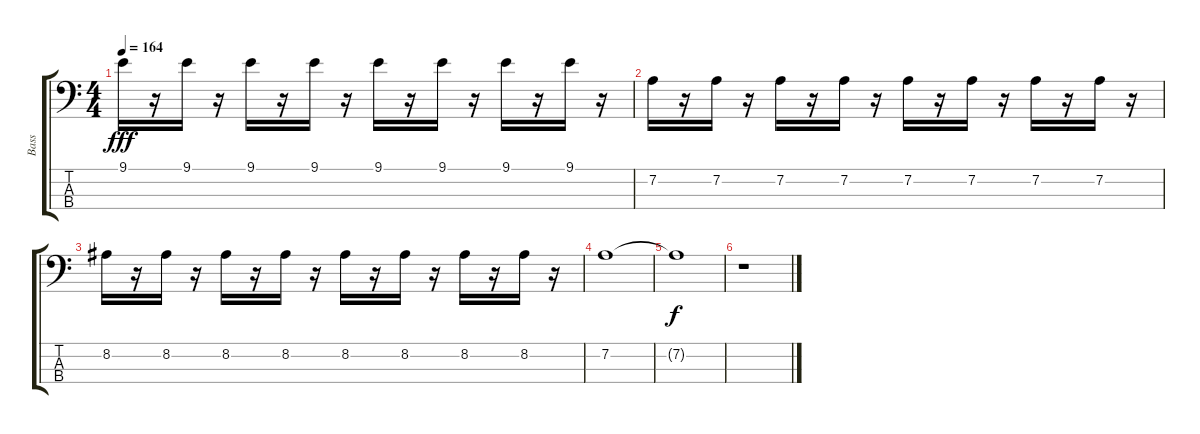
\track ("Bass" "Bass") {instrument fretlessbass}
\staff {score tabs}
\tuning (G2 D2 A1 E1) {hide}
\ts (4 4)
\tempo 164
\clef f4
\ks c
9.1.16{dy fff} r.16 9.1.16 r.16 9.1.16 r.16 9.1.16 r.16 9.1.16 r.16 9.1.16 r.16 9.1.16 r.16 9.1.16 r.16 |
7.2.16 r.16 7.2.16 r.16 7.2.16 r.16 7.2.16 r.16 7.2.16 r.16 7.2.16 r.16 7.2.16 r.16 7.2.16 r.16 |
8.2.16 r.16 8.2.16 r.16 8.2.16 r.16 8.2.16 r.16 8.2.16 r.16 8.2.16 r.16 8.2.16 r.16 8.2.16 r.16 |
7.2.1 |
7.2{t}.1{dy f} |
r.1
